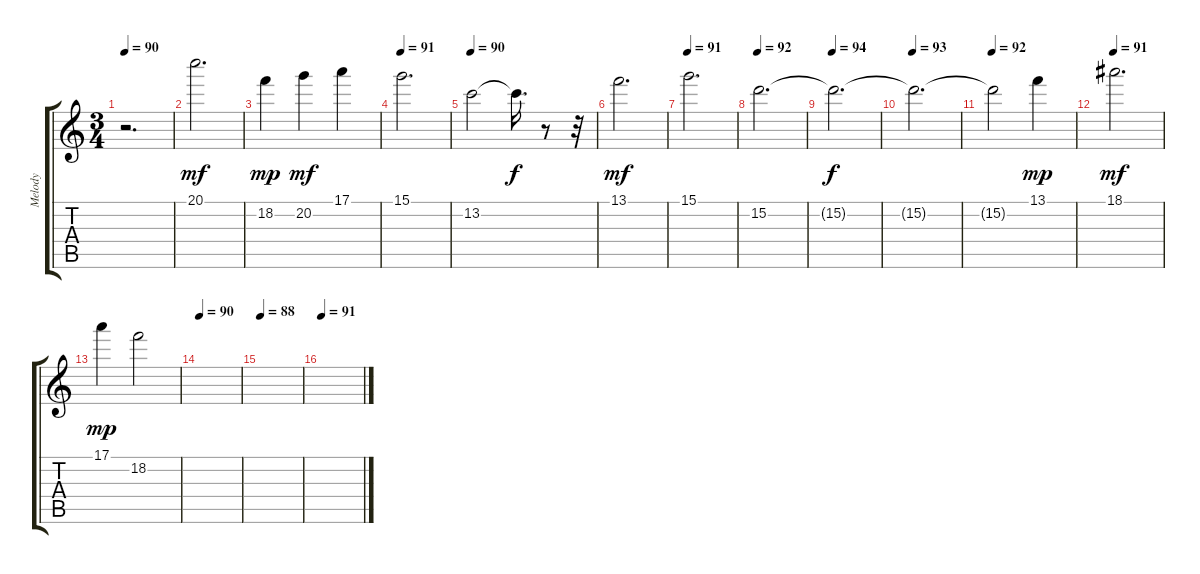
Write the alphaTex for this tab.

\track ("Melody" "Melody") {instrument distortionguitar}
\staff {score tabs}
\tuning (E4 B3 G3 D3 A2 E2) {hide}
\ts (3 4)
\tempo 90
\clef g2
\ks c
r.2{d dy mp} |
20.1.2{d dy mf} |
18.2.4{dy mp} 20.2.4{dy mf} 17.1.4 |
\tempo 91
15.1.2{d} |
\tempo 90
13.2.2 13.2{t}.16{d dy f} r.8 r.32 |
13.1.2{d dy mf} |
\tempo 91
15.1.2{d} |
\tempo 92
15.2.2{d} |
\tempo 94
15.2{t}.2{d dy f} |
\tempo 93
15.2{t}.2{d} |
\tempo 92
15.2{t}.2 13.1.4{dy mp volume 16} |
\tempo 91
18.1.2{d dy mf} |
17.1.4{dy mp} 18.2.2 |
\tempo 90
|
\tempo 88
|
\tempo 91
